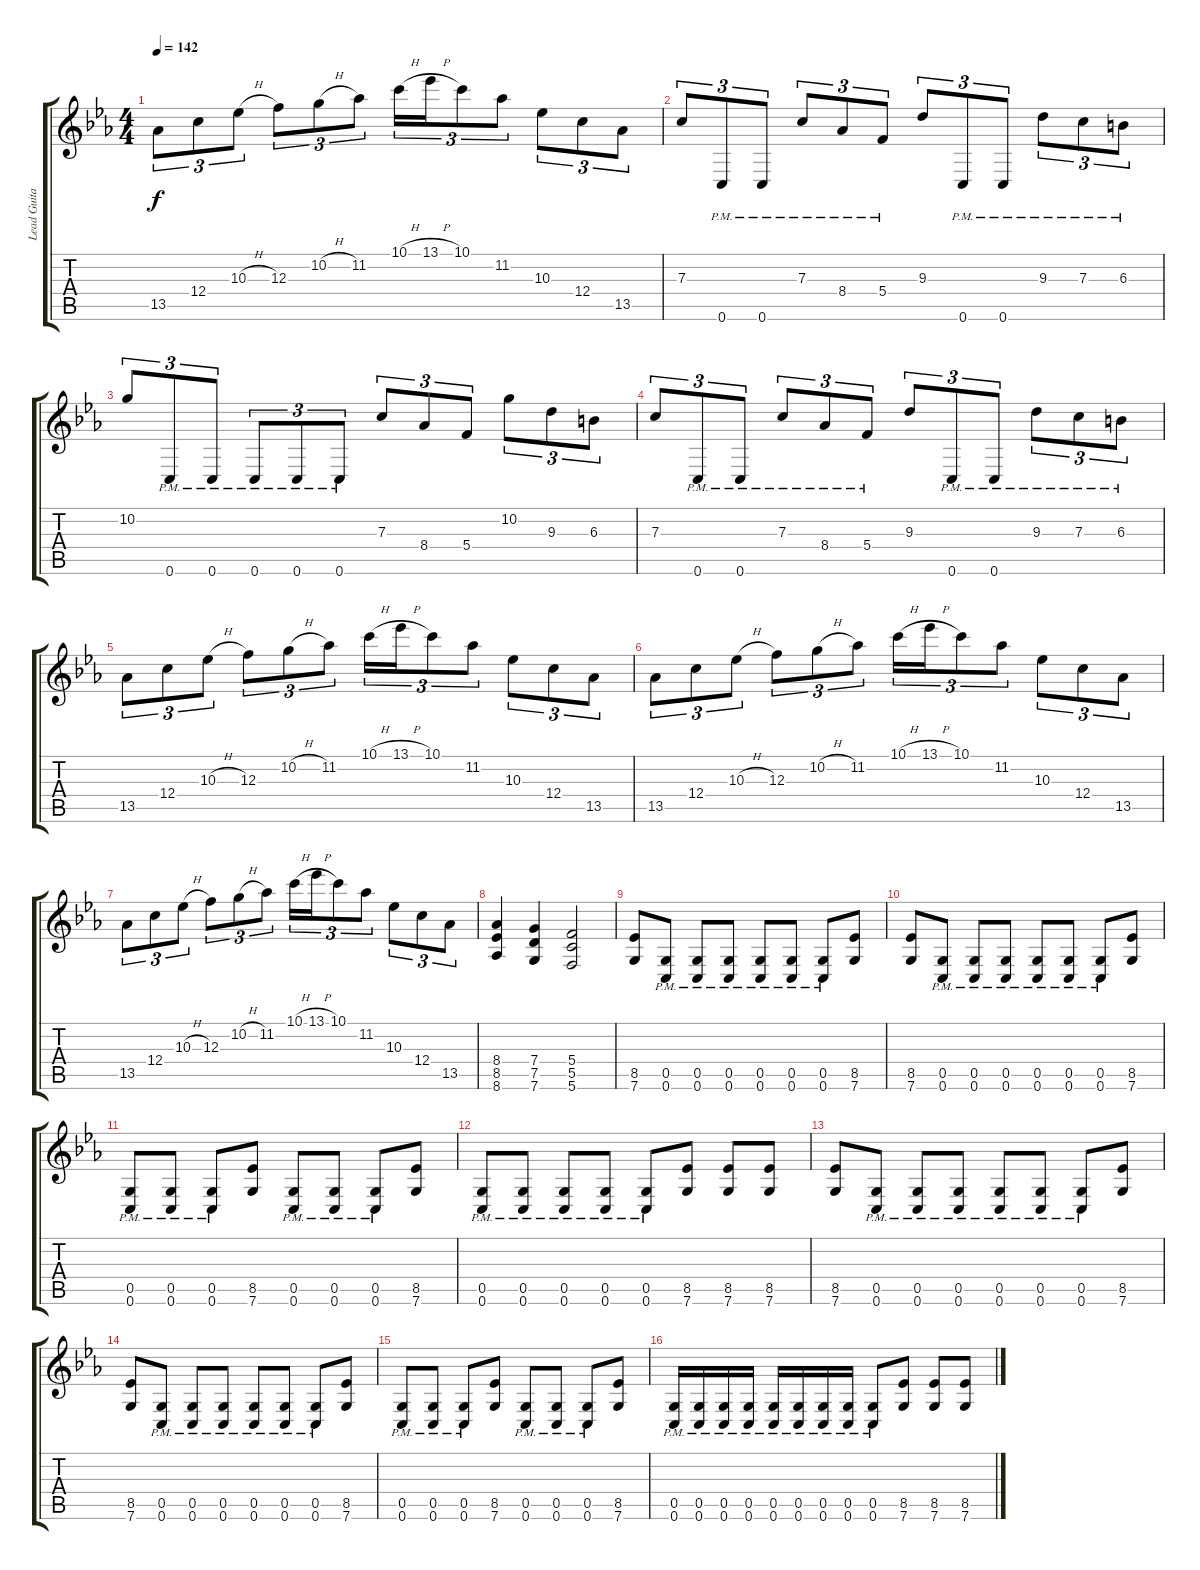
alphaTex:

\track ("Lead Guitar" "Lead Guita") {instrument distortionguitar}
\staff {score tabs}
\tuning (D4 A3 F3 C3 G2 C2) {hide}
\ts (4 4)
\tempo 142
\clef g2
\ks cminor
13.5.8{tu (3 2) dy f} 12.4.8{tu (3 2)} 10.3{h}.8{tu (3 2)} 12.3.8{tu (3 2)} 10.2{h}.8{tu (3 2)} 11.2.8{tu (3 2)} 10.1{h}.16{tu (3 2)} 13.1{h}.16{tu (3 2)} 10.1.8{tu (3 2)} 11.2.8{tu (3 2)} 10.3.8{tu (3 2)} 12.4.8{tu (3 2)} 13.5.8{tu (3 2)} |
7.3.8{tu (3 2)} 0.6{pm}.8{tu (3 2)} 0.6{pm}.8{tu (3 2)} 7.3{pm}.8{tu (3 2)} 8.4{pm}.8{tu (3 2)} 5.4{pm}.8{tu (3 2)} 9.3.8{tu (3 2)} 0.6{pm}.8{tu (3 2)} 0.6{pm}.8{tu (3 2)} 9.3{pm}.8{tu (3 2)} 7.3{pm}.8{tu (3 2)} 6.3{pm}.8{tu (3 2)} |
10.2.8{tu (3 2)} 0.6{pm}.8{tu (3 2)} 0.6{pm}.8{tu (3 2)} 0.6{pm}.8{tu (3 2)} 0.6{pm}.8{tu (3 2)} 0.6{pm}.8{tu (3 2)} 7.3.8{tu (3 2)} 8.4.8{tu (3 2)} 5.4.8{tu (3 2)} 10.2.8{tu (3 2)} 9.3.8{tu (3 2)} 6.3.8{tu (3 2)} |
7.3.8{tu (3 2)} 0.6{pm}.8{tu (3 2)} 0.6{pm}.8{tu (3 2)} 7.3{pm}.8{tu (3 2)} 8.4{pm}.8{tu (3 2)} 5.4{pm}.8{tu (3 2)} 9.3.8{tu (3 2)} 0.6{pm}.8{tu (3 2)} 0.6{pm}.8{tu (3 2)} 9.3{pm}.8{tu (3 2)} 7.3{pm}.8{tu (3 2)} 6.3{pm}.8{tu (3 2)} |
13.5.8{tu (3 2)} 12.4.8{tu (3 2)} 10.3{h}.8{tu (3 2)} 12.3.8{tu (3 2)} 10.2{h}.8{tu (3 2)} 11.2.8{tu (3 2)} 10.1{h}.16{tu (3 2)} 13.1{h}.16{tu (3 2)} 10.1.8{tu (3 2)} 11.2.8{tu (3 2)} 10.3.8{tu (3 2)} 12.4.8{tu (3 2)} 13.5.8{tu (3 2)} |
13.5.8{tu (3 2)} 12.4.8{tu (3 2)} 10.3{h}.8{tu (3 2)} 12.3.8{tu (3 2)} 10.2{h}.8{tu (3 2)} 11.2.8{tu (3 2)} 10.1{h}.16{tu (3 2)} 13.1{h}.16{tu (3 2)} 10.1.8{tu (3 2)} 11.2.8{tu (3 2)} 10.3.8{tu (3 2)} 12.4.8{tu (3 2)} 13.5.8{tu (3 2)} |
13.5.8{tu (3 2)} 12.4.8{tu (3 2)} 10.3{h}.8{tu (3 2)} 12.3.8{tu (3 2)} 10.2{h}.8{tu (3 2)} 11.2.8{tu (3 2)} 10.1{h}.16{tu (3 2)} 13.1{h}.16{tu (3 2)} 10.1.8{tu (3 2)} 11.2.8{tu (3 2)} 10.3.8{tu (3 2)} 12.4.8{tu (3 2)} 13.5.8{tu (3 2)} |
(8.4 8.5 8.6).4 (7.4 7.5 7.6).4 (5.4 5.5 5.6).2 |
(8.5 7.6).8 (0.5{pm} 0.6{pm}).8 (0.5{pm} 0.6{pm}).8 (0.5{pm} 0.6{pm}).8 (0.5{pm} 0.6{pm}).8 (0.5{pm} 0.6{pm}).8 (0.5{pm} 0.6{pm}).8 (8.5 7.6).8 |
(8.5 7.6).8 (0.5{pm} 0.6{pm}).8 (0.5{pm} 0.6{pm}).8 (0.5{pm} 0.6{pm}).8 (0.5{pm} 0.6{pm}).8 (0.5{pm} 0.6{pm}).8 (0.5{pm} 0.6{pm}).8 (8.5 7.6).8 |
(0.5{pm} 0.6{pm}).8 (0.5{pm} 0.6{pm}).8 (0.5{pm} 0.6{pm}).8 (8.5 7.6).8 (0.5{pm} 0.6{pm}).8 (0.5{pm} 0.6{pm}).8 (0.5{pm} 0.6{pm}).8 (8.5 7.6).8 |
(0.5{pm} 0.6{pm}).8 (0.5{pm} 0.6{pm}).8 (0.5{pm} 0.6{pm}).8 (0.5{pm} 0.6{pm}).8 (0.5{pm} 0.6{pm}).8 (8.5 7.6).8 (8.5 7.6).8 (8.5 7.6).8 |
(8.5 7.6).8 (0.5{pm} 0.6{pm}).8 (0.5{pm} 0.6{pm}).8 (0.5{pm} 0.6{pm}).8 (0.5{pm} 0.6{pm}).8 (0.5{pm} 0.6{pm}).8 (0.5{pm} 0.6{pm}).8 (8.5 7.6).8 |
(8.5 7.6).8 (0.5{pm} 0.6{pm}).8 (0.5{pm} 0.6{pm}).8 (0.5{pm} 0.6{pm}).8 (0.5{pm} 0.6{pm}).8 (0.5{pm} 0.6{pm}).8 (0.5{pm} 0.6{pm}).8 (8.5 7.6).8 |
(0.5{pm} 0.6{pm}).8 (0.5{pm} 0.6{pm}).8 (0.5{pm} 0.6{pm}).8 (8.5 7.6).8 (0.5{pm} 0.6{pm}).8 (0.5{pm} 0.6{pm}).8 (0.5{pm} 0.6{pm}).8 (8.5 7.6).8 |
(0.5{pm} 0.6{pm}).16 (0.5{pm} 0.6{pm}).16 (0.5{pm} 0.6{pm}).16 (0.5{pm} 0.6{pm}).16 (0.5{pm} 0.6{pm}).16 (0.5{pm} 0.6{pm}).16 (0.5{pm} 0.6{pm}).16 (0.5{pm} 0.6{pm}).16 (0.5{pm} 0.6{pm}).8 (8.5 7.6).8 (8.5 7.6).8 (8.5 7.6).8
